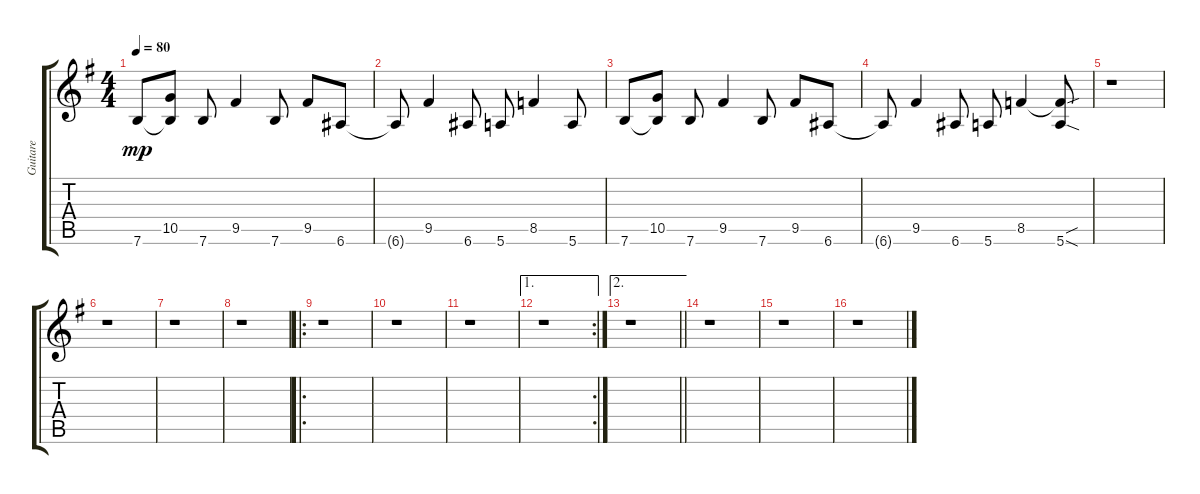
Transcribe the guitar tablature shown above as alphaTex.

\track ("Guitare" "Guitare") {instrument acousticguitarnylon}
\staff {score tabs}
\tuning (E4 B3 G3 D3 A2 E2) {hide}
\ts (4 4)
\tempo 80
\clef g2
\ks g
7.6.8{dy mp} (10.5 7.6{t}).8 7.6.8 9.5.4 7.6.8 9.5.8 6.6.8 |
6.6{t}.8 9.5.4 6.6.8 5.6.8 8.5.4 5.6.8 |
7.6.8 (10.5 7.6{t}).8 7.6.8 9.5.4 7.6.8 9.5.8 6.6.8 |
6.6{t}.8 9.5.4 6.6.8 5.6.8 8.5.4 (8.5{sou t} 5.6{sod}).8 |
r.1 |
r.1 |
r.1 |
r.1 |
\ro
r.1 |
r.1 |
r.1 |
\ae 1
\rc 2
r.1 |
\ae 2
\barLineRight lightlight
r.1 |
r.1 |
r.1 |
r.1
